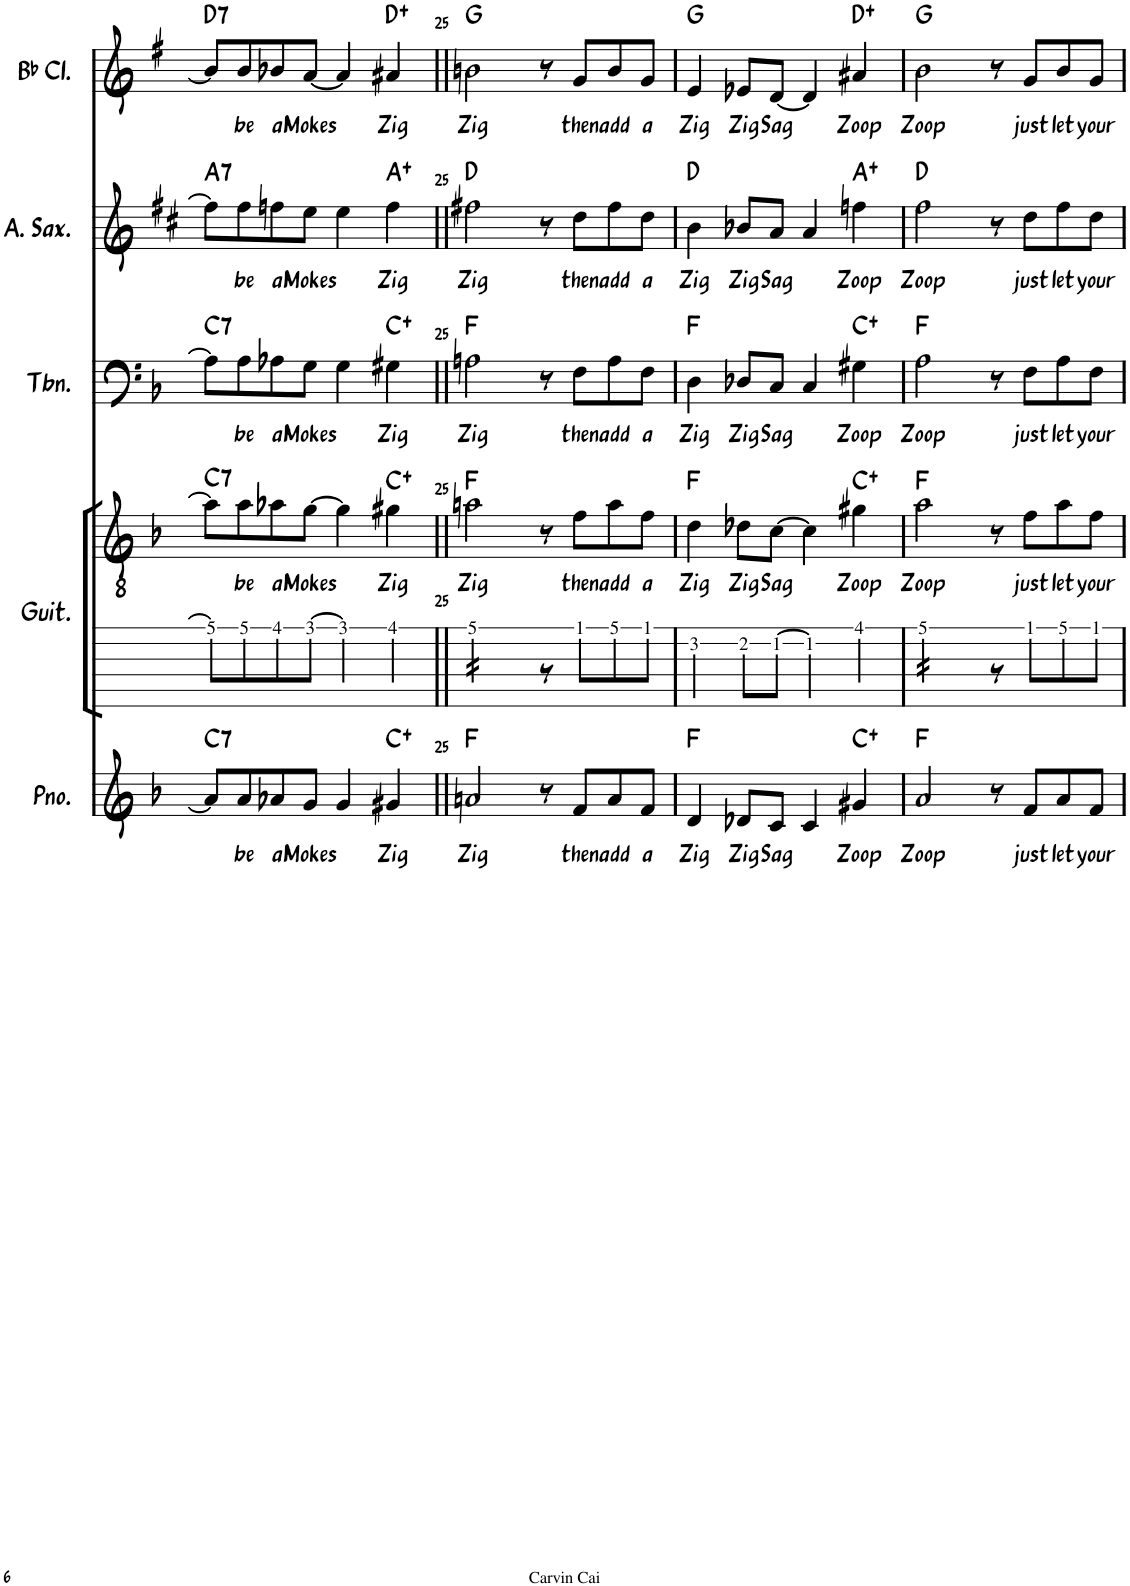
**kern	**text	**harte	**kern	**kern	**text	**harte	**kern	**text	**harte	**kern	**text	**harte	**kern	**text	**harte
*part5	*part5	*part5	*part4	*part4	*part4	*part4	*part3	*part3	*part3	*part2	*part2	*part2	*part1	*part1	*part1
*staff6	*staff6	*	*staff5	*staff4	*staff4	*	*staff3	*staff3	*	*staff2	*staff2	*	*staff1	*staff1	*
*I"钢琴	*	*	*I"原音吉他	*	*	*	*I"长号	*	*	*I"中音萨克斯	*	*	*I"降B调单簧管	*	*
!!LO:PB:g=z
*clefG2	*	*	*	*clefGv2	*	*	*clefF4	*	*	*clefG2	*	*	*clefG2	*	*
*	*	*	*	*	*	*	*	*	*	*Trd5c9	*	*	*Trd1c2	*	*
*k[b-]	*	*	*k[b-]	*k[b-]	*	*	*k[b-]	*	*	*k[f#c#]	*	*	*k[f#]	*	*
*M4/4	*	*	*M4/4	*M4/4	*	*	*M4/4	*	*	*M4/4	*	*	*M4/4	*	*
=24	=24	=24	=24	=24	=24	=24	=24	=24	=24	=24	=24	=24	=24	=24	=24
!	!	!LO:H:kt=7	!	!	!	!LO:H:kt=7	!	!	!LO:H:kt=7	!	!	!LO:H:kt=7	!	!	!LO:H:kt=7
8a/L]	.	C:7	8a\L]	8a\L]	.	C:7	8A\L]	.	C:7	8ff#\L]	.	A:7	8b/L]	.	D:7
!	!LO:LY:b	!	!	!	!LO:LY:b	!	!	!LO:LY:b	!	!	!LO:LY:b	!	!	!LO:LY:b	!
8a/	be	.	8a\	8a\	be	.	8A\	be	.	8ff#\	be	.	8b/	be	.
!	!LO:LY:b	!	!	!	!LO:LY:b	!	!	!LO:LY:b	!	!	!LO:LY:b	!	!	!LO:LY:b	!
8a-X/	a	.	8a-X\	8a-X\	a	.	8A-X\	a	.	8ffn\	a	.	8b-X/	a	.
!	!LO:LY:b	!	!	!	!LO:LY:b	!	!	!LO:LY:b	!	!	!LO:LY:b	!	!	!LO:LY:b	!
8g/J	Mokes	.	[8g\J	[8g\J	Mokes	.	8G\J	Mokes	.	8ee\J	Mokes	.	[8a/J	Mokes	.
4g/	.	.	4g\]	4g\]	.	.	4G\	.	.	4ee\	.	.	4a/]	.	.
!	!LO:LY:b	!	!	!	!LO:LY:b	!	!	!LO:LY:b	!	!	!LO:LY:b	!	!	!LO:LY:b	!
4g#X/	Zig	C:aug	4g#X\	4g#X\	Zig	C:aug	4G#X\	Zig	C:aug	4ff\	Zig	A:aug	4a#X/	Zig	D:aug
=25||	=25||	=25||	=25||	=25||	=25||	=25||	=25||	=25||	=25||	=25||	=25||	=25||	=25||	=25||	=25||
!	!LO:LY:b	!	!	!	!LO:LY:b	!	!	!LO:LY:b	!	!	!LO:LY:b	!	!	!LO:LY:b	!
2an/	Zig	F:maj	2an\	2an\	Zig	F:maj	2An\	Zig	F:maj	2ff#X\	Zig	D:maj	2bn\	Zig	G:maj
8r	.	.	8r	8r	.	.	8r	.	.	8r	.	.	8r	.	.
!	!LO:LY:b	!	!	!	!LO:LY:b	!	!	!LO:LY:b	!	!	!LO:LY:b	!	!	!LO:LY:b	!
8f/L	then	.	8f\L	8f\L	then	.	8F\L	then	.	8dd\L	then	.	8g/L	then	.
!	!LO:LY:b	!	!	!	!LO:LY:b	!	!	!LO:LY:b	!	!	!LO:LY:b	!	!	!LO:LY:b	!
8a/	add	.	8a\	8a\	add	.	8A\	add	.	8ff#\	add	.	8b/	add	.
!	!LO:LY:b	!	!	!	!LO:LY:b	!	!	!LO:LY:b	!	!	!LO:LY:b	!	!	!LO:LY:b	!
8f/J	a	.	8f\J	8f\J	a	.	8F\J	a	.	8dd\J	a	.	8g/J	a	.
=26	=26	=26	=26	=26	=26	=26	=26	=26	=26	=26	=26	=26	=26	=26	=26
!	!LO:LY:b	!	!	!	!LO:LY:b	!	!	!LO:LY:b	!	!	!LO:LY:b	!	!	!LO:LY:b	!
4d/	Zig	F:maj	4d\	4d\	Zig	F:maj	4D\	Zig	F:maj	4b\	Zig	D:maj	4e/	Zig	G:maj
!	!LO:LY:b	!	!	!	!LO:LY:b	!	!	!LO:LY:b	!	!	!LO:LY:b	!	!	!LO:LY:b	!
8d-X/L	Zig	.	8d-X\L	8d-X\L	Zig	.	8D-X/L	Zig	.	8b-X/L	Zig	.	8e-X/L	Zig	.
!	!LO:LY:b	!	!	!	!LO:LY:b	!	!	!LO:LY:b	!	!	!LO:LY:b	!	!	!LO:LY:b	!
8c/J	Sag	.	[8c\J	[8c\J	Sag	.	8C/J	Sag	.	8a/J	Sag	.	[8d/J	Sag	.
4c/	.	.	4c\]	4c\]	.	.	4C/	.	.	4a/	.	.	4d/]	.	.
!	!LO:LY:b	!	!	!	!LO:LY:b	!	!	!LO:LY:b	!	!	!LO:LY:b	!	!	!LO:LY:b	!
4g#X/	Zoop	C:aug	4g#X\	4g#X\	Zoop	C:aug	4G#X\	Zoop	C:aug	4ffn\	Zoop	A:aug	4a#X/	Zoop	D:aug
=27	=27	=27	=27	=27	=27	=27	=27	=27	=27	=27	=27	=27	=27	=27	=27
!	!LO:LY:b	!	!	!	!LO:LY:b	!	!	!LO:LY:b	!	!	!LO:LY:b	!	!	!LO:LY:b	!
2a/	Zoop	F:maj	2a\	2a\	Zoop	F:maj	2A\	Zoop	F:maj	2ff#\	Zoop	D:maj	2b\	Zoop	G:maj
8r	.	.	8r	8r	.	.	8r	.	.	8r	.	.	8r	.	.
!	!LO:LY:b	!	!	!	!LO:LY:b	!	!	!LO:LY:b	!	!	!LO:LY:b	!	!	!LO:LY:b	!
8f/L	just	.	8f\L	8f\L	just	.	8F\L	just	.	8dd\L	just	.	8g/L	just	.
!	!LO:LY:b	!	!	!	!LO:LY:b	!	!	!LO:LY:b	!	!	!LO:LY:b	!	!	!LO:LY:b	!
8a/	let	.	8a\	8a\	let	.	8A\	let	.	8ff#\	let	.	8b/	let	.
!	!LO:LY:b	!	!	!	!LO:LY:b	!	!	!LO:LY:b	!	!	!LO:LY:b	!	!	!LO:LY:b	!
8f/J	your	.	8f\J	8f\J	your	.	8F\J	your	.	8dd\J	your	.	8g/J	your	.
=	=	=	=	=	=	=	=	=	=	=	=	=	=	=	=
*-	*-	*-	*-	*-	*-	*-	*-	*-	*-	*-	*-	*-	*-	*-	*-
